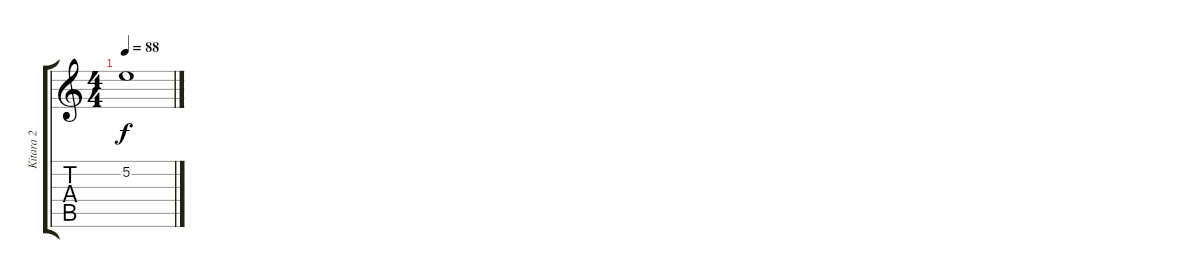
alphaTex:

\track ("Kitara 2" "Kitara 2") {instrument electricguitarclean}
\staff {score tabs}
\tuning (E4 B3 G3 D3 A2 E2) {hide}
\ts (4 4)
\tempo 88
\clef g2
\ks c
5.2.1{dy f}
